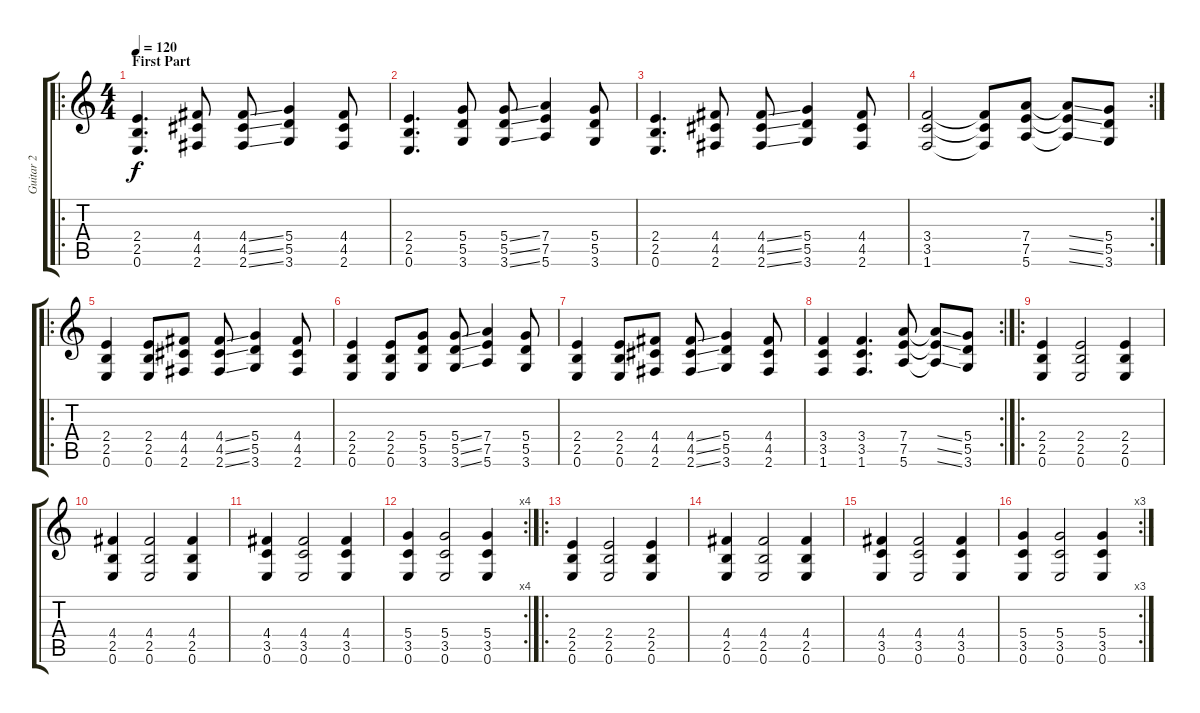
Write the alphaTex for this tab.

\track ("Guitar 2" "Guitar 2") {instrument distortionguitar}
\staff {score tabs}
\tuning (E4 B3 G3 D3 A2 E2) {hide}
\ro
\ts (4 4)
\section ("" "First Part")
\tempo 120
\clef g2
\ks c
(2.4 2.5 0.6).4{d dy f} (4.4 4.5 2.6).8 (4.4{ss} 4.5{ss} 2.6{ss}).8 (5.4 5.5 3.6).4 (4.4 4.5 2.6).8 |
(2.4 2.5 0.6).4{d} (5.4 5.5 3.6).8 (5.4{ss} 5.5{ss} 3.6{ss}).8 (7.4 7.5 5.6).4 (5.4 5.5 3.6).8 |
(2.4 2.5 0.6).4{d} (4.4 4.5 2.6).8 (4.4{ss} 4.5{ss} 2.6{ss}).8 (5.4 5.5 3.6).4 (4.4 4.5 2.6).8 |
\rc 2
(3.4 3.5 1.6).2 (3.4{t} 3.5{t} 1.6{t}).8 (7.4 7.5 5.6).8 (7.4{ss t} 7.5{ss t} 5.6{ss t}).8 (5.4 5.5 3.6).8 |
\ro
(2.4 2.5 0.6).4 (2.4 2.5 0.6).8 (4.4 4.5 2.6).8 (4.4{ss} 4.5{ss} 2.6{ss}).8 (5.4 5.5 3.6).4 (4.4 4.5 2.6).8 |
(2.4 2.5 0.6).4 (2.4 2.5 0.6).8 (5.4 5.5 3.6).8 (5.4{ss} 5.5{ss} 3.6{ss}).8 (7.4 7.5 5.6).4 (5.4 5.5 3.6).8 |
(2.4 2.5 0.6).4 (2.4 2.5 0.6).8 (4.4 4.5 2.6).8 (4.4{ss} 4.5{ss} 2.6{ss}).8 (5.4 5.5 3.6).4 (4.4 4.5 2.6).8 |
\rc 2
(3.4 3.5 1.6).4 (3.4 3.5 1.6).4{d} (7.4 7.5 5.6).8 (7.4{ss t} 7.5{ss t} 5.6{ss t}).8 (5.4 5.5 3.6).8 |
\ro
(2.4 2.5 0.6).4 (2.4 2.5 0.6).2 (2.4 2.5 0.6).4 |
(4.4 2.5 0.6).4 (4.4 2.5 0.6).2 (4.4 2.5 0.6).4 |
(4.4 3.5 0.6).4 (4.4 3.5 0.6).2 (4.4 3.5 0.6).4 |
\rc 4
(5.4 3.5 0.6).4 (5.4 3.5 0.6).2 (5.4 3.5 0.6).4 |
\ro
(2.4 2.5 0.6).4 (2.4 2.5 0.6).2 (2.4 2.5 0.6).4 |
(4.4 2.5 0.6).4 (4.4 2.5 0.6).2 (4.4 2.5 0.6).4 |
(4.4 3.5 0.6).4 (4.4 3.5 0.6).2 (4.4 3.5 0.6).4 |
\rc 3
(5.4 3.5 0.6).4 (5.4 3.5 0.6).2 (5.4 3.5 0.6).4
